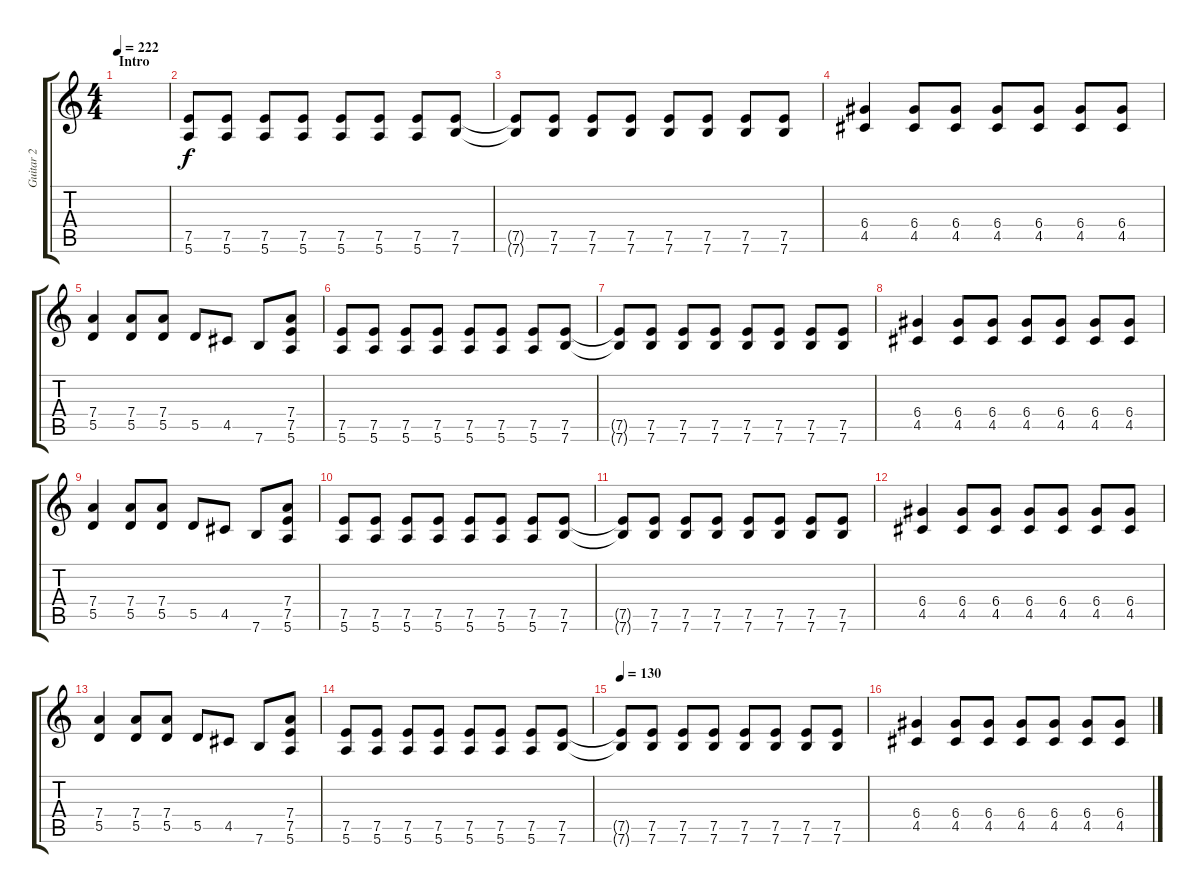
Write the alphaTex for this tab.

\track ("Guitar 2  *Somente apoio / Just support*" "Guitar 2  ") {instrument overdrivenguitar}
\staff {score tabs}
\tuning (E4 B3 G3 D3 A2 E2) {hide}
\ts (4 4)
\section ("" "Intro")
\tempo 222
\tempo 130
\tempo 222
\clef g2
\ks c
|
(7.5 5.6).8 (7.5 5.6).8 (7.5 5.6).8 (7.5 5.6).8 (7.5 5.6).8 (7.5 5.6).8 (7.5 5.6).8 (7.5 7.6).8 |
(7.5{t} 7.6{t}).8 (7.5 7.6).8 (7.5 7.6).8 (7.5 7.6).8 (7.5 7.6).8 (7.5 7.6).8 (7.5 7.6).8 (7.5 7.6).8 |
(6.4 4.5).4 (6.4 4.5).8 (6.4 4.5).8 (6.4 4.5).8 (6.4 4.5).8 (6.4 4.5).8 (6.4 4.5).8 |
(7.4 5.5).4 (7.4 5.5).8 (7.4 5.5).8 5.5.8 4.5.8 7.6.8 (7.4 7.5 5.6).8 |
(7.5 5.6).8{volume 11} (7.5 5.6).8 (7.5 5.6).8 (7.5 5.6).8 (7.5 5.6).8 (7.5 5.6).8 (7.5 5.6).8 (7.5 7.6).8 |
(7.5{t} 7.6{t}).8 (7.5 7.6).8 (7.5 7.6).8 (7.5 7.6).8 (7.5 7.6).8 (7.5 7.6).8 (7.5 7.6).8 (7.5 7.6).8 |
(6.4 4.5).4 (6.4 4.5).8 (6.4 4.5).8 (6.4 4.5).8 (6.4 4.5).8 (6.4 4.5).8 (6.4 4.5).8 |
(7.4 5.5).4 (7.4 5.5).8 (7.4 5.5).8 5.5.8 4.5.8 7.6.8 (7.4 7.5 5.6).8 |
(7.5 5.6).8{volume 11} (7.5 5.6).8 (7.5 5.6).8 (7.5 5.6).8 (7.5 5.6).8 (7.5 5.6).8 (7.5 5.6).8 (7.5 7.6).8 |
(7.5{t} 7.6{t}).8 (7.5 7.6).8 (7.5 7.6).8 (7.5 7.6).8 (7.5 7.6).8 (7.5 7.6).8 (7.5 7.6).8 (7.5 7.6).8 |
(6.4 4.5).4 (6.4 4.5).8 (6.4 4.5).8 (6.4 4.5).8 (6.4 4.5).8 (6.4 4.5).8 (6.4 4.5).8 |
(7.4 5.5).4 (7.4 5.5).8 (7.4 5.5).8 5.5.8 4.5.8 7.6.8 (7.4 7.5 5.6).8 |
(7.5 5.6).8{volume 11} (7.5 5.6).8 (7.5 5.6).8 (7.5 5.6).8 (7.5 5.6).8 (7.5 5.6).8 (7.5 5.6).8 (7.5 7.6).8 |
\tempo 130
(7.5{t} 7.6{t}).8 (7.5 7.6).8 (7.5 7.6).8 (7.5 7.6).8 (7.5 7.6).8 (7.5 7.6).8 (7.5 7.6).8 (7.5 7.6).8 |
(6.4 4.5).4 (6.4 4.5).8 (6.4 4.5).8 (6.4 4.5).8 (6.4 4.5).8 (6.4 4.5).8 (6.4 4.5).8
